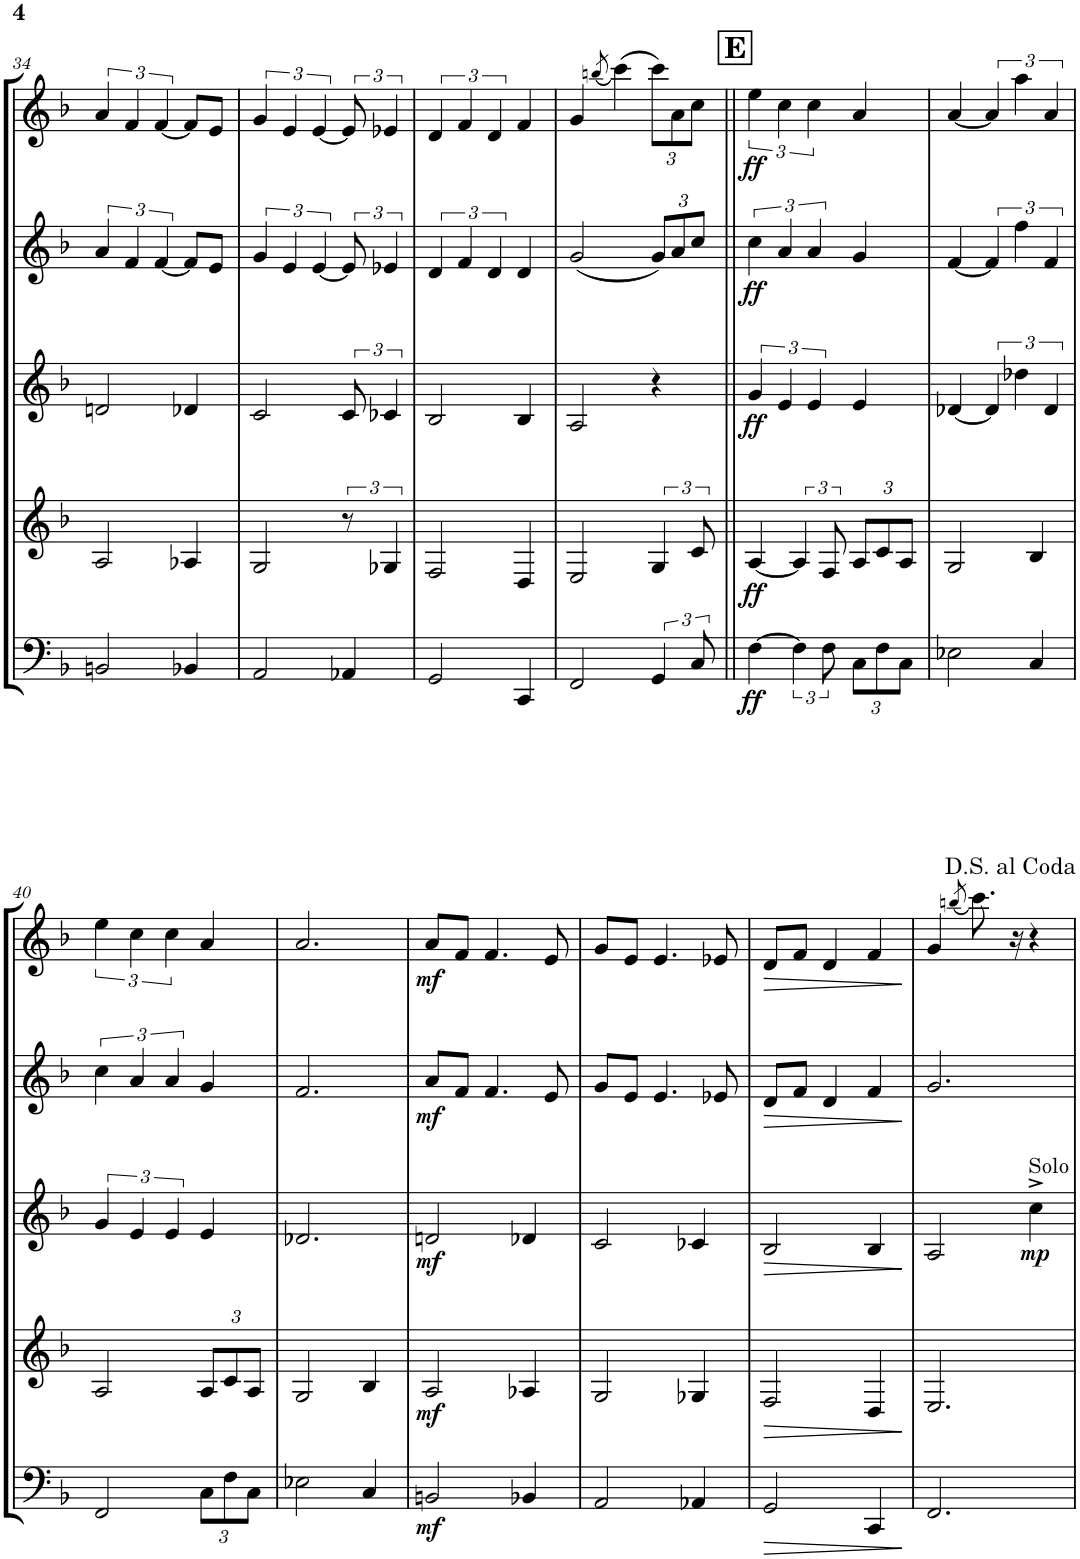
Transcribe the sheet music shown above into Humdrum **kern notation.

**kern	**dynam	**kern	**dynam	**kern	**dynam	**kern	**dynam	**kern	**dynam
*part5	*part5	*part4	*part4	*part3	*part3	*part2	*part2	*part1	*part1
*staff5	*staff5	*staff4	*staff4	*staff3	*staff3	*staff2	*staff2	*staff1	*staff1
*I"Bassoon	*	*I"Horn in F	*	*I"Bb Clarinet	*	*I"Oboe	*	*I"Flute	*
*I'Bsn	*	*I'Hn	*	*I'Cl	*	*I'Ob	*	*I'Fl	*
!!LO:PB:g=z
*clefF4	*	*clefG2	*	*clefG2	*	*clefG2	*	*clefG2	*
*	*	*ITrd4c7	*	*ITrd1c2	*	*	*	*	*
*k[b-]	*	*k[b-]	*	*k[b-]	*	*k[b-]	*	*k[b-]	*
*M3/4	*	*M3/4	*	*M3/4	*	*M3/4	*	*M3/4	*
=34	=34	=34	=34	=34	=34	=34	=34	=34	=34
2BBn/	.	2A/	.	2dn/	.	6a/	.	6a/	.
.	.	.	.	.	.	6f/	.	6f/	.
.	.	.	.	.	.	[6f/	.	[6f/	.
4BB-X/	.	4A-X/	.	4d-X/	.	8f/L]	.	8f/L]	.
.	.	.	.	.	.	8e/J	.	8e/J	.
=35	=35	=35	=35	=35	=35	=35	=35	=35	=35
2AA/	.	2G/	.	2c/	.	6g/	.	6g/	.
.	.	.	.	.	.	6e/	.	6e/	.
.	.	.	.	.	.	[6e/	.	[6e/	.
4AA-X/	.	12r	.	12c/	.	12e/]	.	12e/]	.
.	.	6G-X/	.	6c-X/	.	6e-X/	.	6e-X/	.
=36	=36	=36	=36	=36	=36	=36	=36	=36	=36
2GG/	.	2F/	.	2B-/	.	6d/	.	6d/	.
.	.	.	.	.	.	6f/	.	6f/	.
.	.	.	.	.	.	6d/	.	6d/	.
4CC/	.	4D/	.	4B-/	.	4d/	.	4f/	.
=37	=37	=37	=37	=37	=37	=37	=37	=37	=37
2FF/	.	2E/	.	2A/	.	(2g/	.	4g/	.
.	.	.	.	.	.	.	.	(8qbbn/	.
.	.	.	.	.	.	.	.	(4ccc\)	.
*	*	*	*	*	*	*Xbrackettup	*	*Xbrackettup	*
6GG/	.	6G/	.	4r	.	12g/L)	.	12ccc\L)	.
.	.	.	.	.	.	12a/	.	12a\	.
12C/	.	12c/	.	.	.	12cc/J	.	12cc\J	.
!!LO:REH:place=s1:a:B:cj:fs=14:t=E
=38||	=38||	=38||	=38||	=38||	=38||	=38||	=38||	=38||	=38||
*	*	*	*	*	*	*brackettup	*	*brackettup	*
!	!LO:DY:b	!	!LO:DY:b	!	!LO:DY:b	!	!LO:DY:b	!	!LO:DY:b
[4F\	ff	[4A/	ff	6g/	ff	6cc\	ff	6ee\	ff
.	.	.	.	6e/	.	6a/	.	6cc\	.
6F\]	.	6A/]	.	.	.	.	.	.	.
.	.	.	.	6e/	.	6a/	.	6cc\	.
12F\	.	12F/	.	.	.	.	.	.	.
*Xbrackettup	*	*Xbrackettup	*	*	*	*	*	*	*
12C\L	.	12A/L	.	4e/	.	4g/	.	4a/	.
12F\	.	12c/	.	.	.	.	.	.	.
12C\J	.	12A/J	.	.	.	.	.	.	.
=39	=39	=39	=39	=39	=39	=39	=39	=39	=39
2E-X\	.	2G/	.	[4d-X/	.	[4f/	.	[4a/	.
.	.	.	.	6d-/]	.	6f/]	.	6a/]	.
.	.	.	.	6dd-X\	.	6ff\	.	6aa\	.
4C/	.	4B-/	.	.	.	.	.	.	.
.	.	.	.	6d-/	.	6f/	.	6a/	.
!!LO:LB:g=z
=40	=40	=40	=40	=40	=40	=40	=40	=40	=40
2FF/	.	2A/	.	6g/	.	6cc\	.	6ee\	.
.	.	.	.	6e/	.	6a/	.	6cc\	.
.	.	.	.	6e/	.	6a/	.	6cc\	.
12C\L	.	12A/L	.	4e/	.	4g/	.	4a/	.
12F\	.	12c/	.	.	.	.	.	.	.
12C\J	.	12A/J	.	.	.	.	.	.	.
=41	=41	=41	=41	=41	=41	=41	=41	=41	=41
2E-X\	.	2G/	.	2.d-X/	.	2.f/	.	2.a/	.
4C/	.	4B-/	.	.	.	.	.	.	.
=42	=42	=42	=42	=42	=42	=42	=42	=42	=42
!	!LO:DY:b	!	!LO:DY:b	!	!LO:DY:b	!	!LO:DY:b	!	!LO:DY:b
2BBn/	mf	2A/	mf	2dn/	mf	8a/L	mf	8a/L	mf
.	.	.	.	.	.	8f/J	.	8f/J	.
.	.	.	.	.	.	4.f/	.	4.f/	.
4BB-X/	.	4A-X/	.	4d-X/	.	.	.	.	.
.	.	.	.	.	.	8e/	.	8e/	.
=43	=43	=43	=43	=43	=43	=43	=43	=43	=43
2AA/	.	2G/	.	2c/	.	8g/L	.	8g/L	.
.	.	.	.	.	.	8e/J	.	8e/J	.
.	.	.	.	.	.	4.e/	.	4.e/	.
4AA-X/	.	4G-X/	.	4c-X/	.	.	.	.	.
.	.	.	.	.	.	8e-X/	.	8e-X/	.
=44	=44	=44	=44	=44	=44	=44	=44	=44	=44
!	!LO:HP:b	!	!LO:HP:b	!	!LO:HP:b	!	!LO:HP:b	!	!LO:HP:b
2GG/	>	2F/	>	2B-/	>	8d/L	>	8d/L	>
.	.	.	.	.	.	8f/J	.	8f/J	.
.	.	.	.	.	.	4d/	.	4d/	.
4CC/	.	4D/	.	4B-/	.	4f/	.	4f/	.
.	]	.	]	.	]	.	]	.	]
=45	=45	=45	=45	=45	=45	=45	=45	=45	=45
2.FF/	.	2.E/	.	2A/	.	2.g/	.	4g/	.
.	.	.	.	.	.	.	.	(8qbbn/	.
.	.	.	.	.	.	.	.	8.ccc\)	.
.	.	.	.	.	.	.	.	16r	.
!	!	!	!	!LO:TX:a:t=Solo	!	!	!	!	!
!	!	!	!	!	!LO:DY:b	!	!	!	!
.	.	.	.	4cc^\	mp	.	.	4r	.
=	=	=	=	=	=	=	=	=	=
*-	*-	*-	*-	*-	*-	*-	*-	*-	*-
